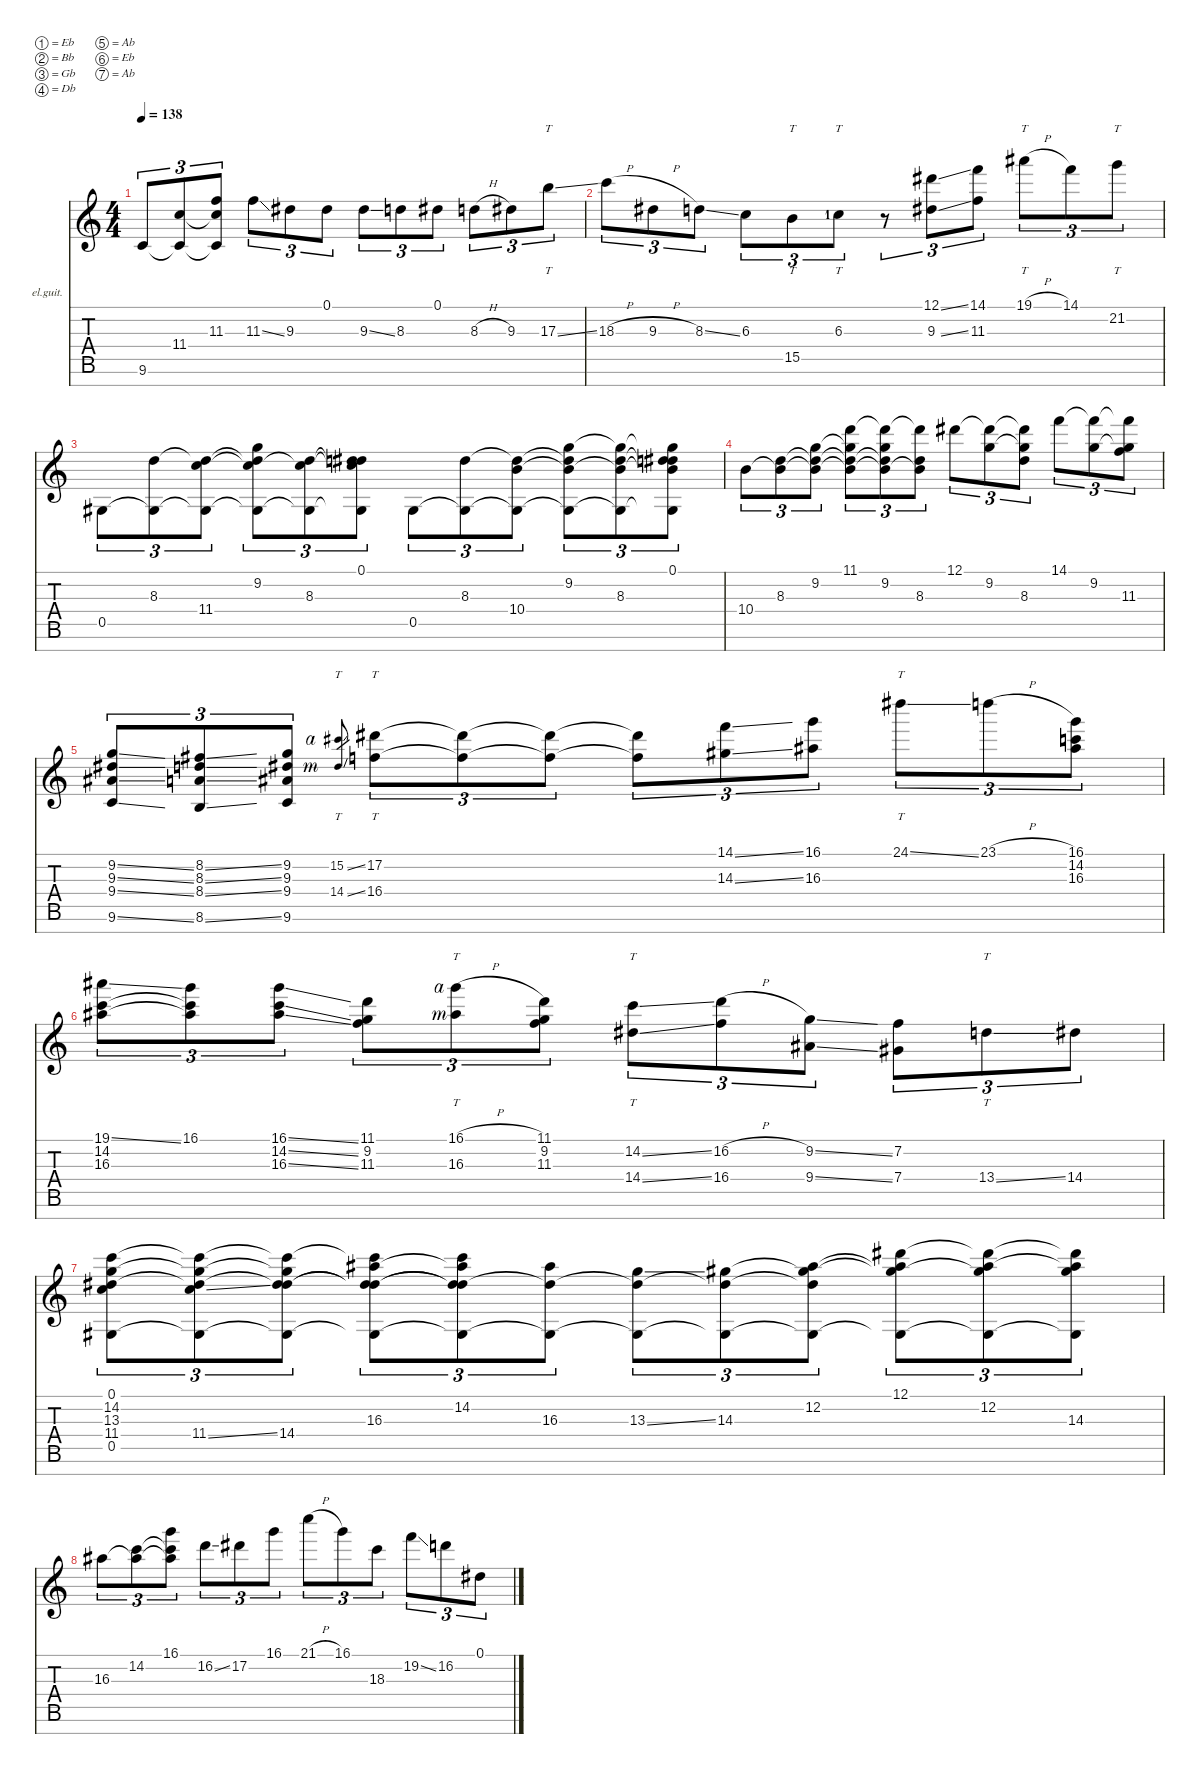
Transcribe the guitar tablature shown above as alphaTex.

\defaultSystemsLayout 4
\hideDynamics
\bracketExtendMode nobrackets
\firstSystemTrackNameOrientation horizontal
\otherSystemsTrackNameOrientation horizontal
\track ("Clean Guitar" "el.guit.") {instrument electricguitarjazz}
\staff {score tabs}
\tuning (Eb4 Bb3 Gb3 Db3 Ab2 Eb2 Ab1)
\ts (4 4)
\tempo 138
\clef g2
\ks c
9.6.8{tu (3 2) dy mf} (11.4 9.6{t}).8{tu (3 2)} (11.3 9.6{t} 11.4{t}).8{tu (3 2)} 11.3{ss}.8{tu (3 2)} 9.3.8{tu (3 2)} 0.1.8{tu (3 2)} 9.3{ss}.8{tu (3 2)} 8.3.8{tu (3 2)} 0.1.8{tu (3 2)} 8.3{h}.8{tu (3 2)} 9.3.8{tu (3 2)} 17.3{ss}.8{tt tu (3 2)} |
18.3{h}.8{tu (3 2)} 9.3{h}.8{tu (3 2)} 8.3{ss}.8{tu (3 2)} 6.3.8{tu (3 2)} 15.5.8{tt tu (3 2)} 6.3{lf 2}.8{tt tu (3 2)} r.8{tu (3 2)} (12.1{ss} 9.3{ss}).8{tu (3 2)} (11.3 14.1).8{tu (3 2)} 19.1{h}.8{tt tu (3 2)} 14.1.8{tu (3 2)} 21.2.8{tt tu (3 2)} |
0.5.8{tu (3 2)} (8.3 0.5{t}).8{tu (3 2)} (11.4 0.5{t} 8.3{t}).8{tu (3 2)} (9.2 0.5{t} 11.4{t} 8.3{t}).8{tu (3 2) beam invert} (8.3 0.5{t} 11.4{t}).8{tu (3 2)} (0.1 0.5{t} 11.4{t} 8.3{t}).8{tu (3 2)} 0.5.8{tu (3 2)} (8.3 0.5{t}).8{tu (3 2)} (10.4 0.5{t} 8.3{t}).8{tu (3 2)} (9.2 0.5{t} 10.4{t} 8.3{t}).8{tu (3 2) beam invert} (8.3 0.5{t} 10.4{t} 9.2{t}).8{tu (3 2)} (0.1 0.5{t} 10.4{t} 8.3{t} 9.2{t}).8{tu (3 2)} |
10.4.8{tu (3 2)} (8.3 10.4{t}).8{tu (3 2)} (9.2 10.4{t} 8.3{t}).8{tu (3 2)} (11.1 10.4{t} 8.3{t} 9.2{t}).8{tu (3 2)} (9.2 10.4{t} 8.3{t} 11.1{t}).8{tu (3 2)} (8.3 10.4{t} 11.1{t}).8{tu (3 2)} 12.1.8{tu (3 2)} (9.2 12.1{t}).8{tu (3 2)} (8.3 12.1{t} 9.2{t}).8{tu (3 2)} 14.1.8{tu (3 2)} (9.2 14.1{t}).8{tu (3 2)} (11.3 14.1{t} 9.2{t}).8{tu (3 2)} |
(9.6{ss} 9.4{ss} 9.3{ss} 9.2{ss}).8{tu (3 2)} (8.2{ss} 8.3{ss} 8.4{ss} 8.6{ss}).8{tu (3 2)} (9.6 9.4 9.3 9.2).8{tu (3 2)} (15.2{ss rf 4} 14.4{ss rf 3}).8{tt tu (3 2) gr} (16.4 17.2).8{tt tu (3 2)} (17.2{t} 16.4{t}).8{tu (3 2)} (17.2{t} 16.4{t}).8{tu (3 2)} (17.2{t} 16.4{t}).8{tu (3 2)} (14.1{ss} 14.3{ss}).8{tu (3 2)} (16.3 16.1).8{tu (3 2)} 24.1{ss}.8{tt tu (3 2)} 23.1{h}.8{tu (3 2)} (16.1 14.2 16.3).8{tu (3 2)} |
(16.3 14.2 19.1{ss}).8{tu (3 2)} (16.1 14.2{t} 16.3{t}).8{tu (3 2)} (16.1{ss} 14.2{ss} 16.3{ss}).8{tu (3 2)} (11.1 9.2 11.3).8{tu (3 2)} (16.3{h rf 3} 16.1{h rf 4}).8{tt tu (3 2)} (11.3 9.2 11.1).8{tu (3 2)} (14.2{ss} 14.4{ss}).8{tt tu (3 2)} (16.4{h} 16.2{h}).8{tu (3 2)} (9.2{ss} 9.4{ss}).8{tu (3 2)} (7.4 7.2).8{tu (3 2)} 13.4{ss}.8{tt tu (3 2)} 14.4.8{tu (3 2)} |
(0.1 14.2 13.3 11.4 0.5).8{tu (3 2)} (11.4{ss} 0.5{t} 0.1{t} 14.2{t} 13.3{t}).8{tu (3 2)} (14.4 0.5{t} 0.1{t} 14.2{t} 13.3{t}).8{tu (3 2)} (16.3 14.4{t} 0.5{t} 0.1{t} 14.2{t}).8{tu (3 2) beam invert} (14.2 14.4{t} 16.3{t} 0.5{t} 0.1{t}).8{tu (3 2)} (16.3 0.5{t} 0.1{t}).8{tu (3 2)} (13.3{ss} 0.5{t} 0.1{t}).8{tu (3 2) beam invert} (14.3 0.5{t} 0.1{t}).8{tu (3 2)} (12.2 14.3{t} 0.5{t} 0.1{t}).8{tu (3 2)} (12.1 14.3{t} 12.2{t} 0.5{t}).8{tu (3 2)} (12.2 14.3{t} 12.1{t} 0.5{t}).8{tu (3 2)} (14.3 12.1{t} 12.2{t} 0.5{t}).8{tu (3 2)} |
16.3.8{tu (3 2)} (14.2 16.3{t}).8{tu (3 2)} (16.1 16.3{t} 14.2{t}).8{tu (3 2)} 16.2{ss}.8{tu (3 2)} 17.2.8{tu (3 2)} 16.1.8{tu (3 2)} 21.1{h}.8{tu (3 2)} 16.1.8{tu (3 2)} 18.3.8{tu (3 2)} 19.2{ss}.8{tu (3 2)} 16.2.8{tu (3 2)} 0.1.8{tu (3 2)}
